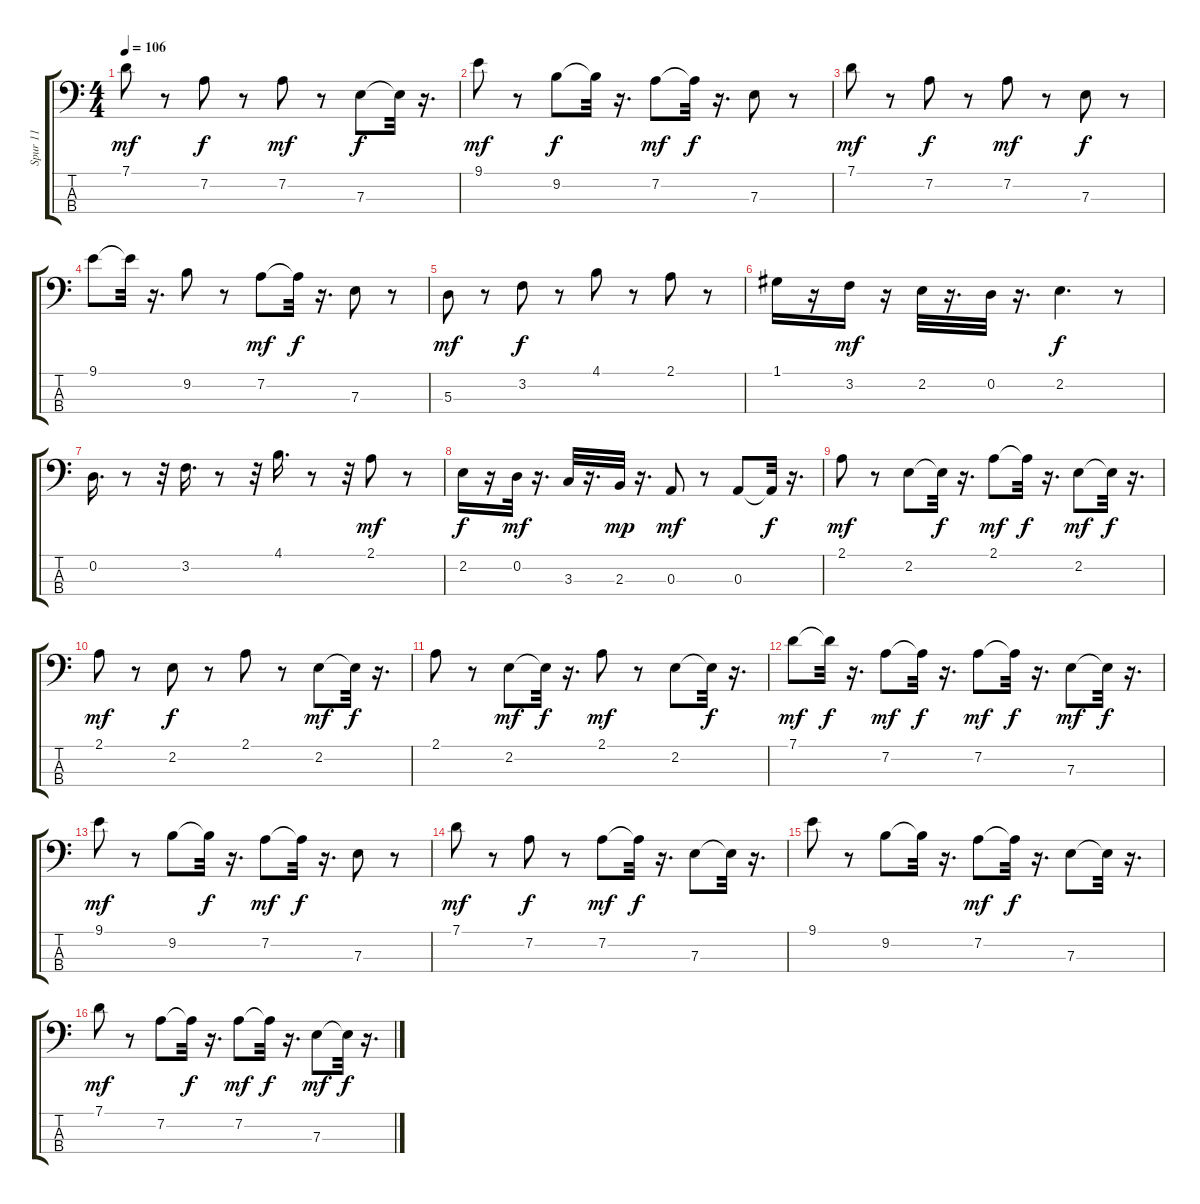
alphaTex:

\track ("Spur 11" "Spur 11") {instrument acousticbass}
\staff {score tabs}
\tuning (G2 D2 A1 E1) {hide}
\ts (4 4)
\tempo 106
\clef f4
\ks c
7.1.8{dy mf} r.8 7.2.8{dy f} r.8 7.2.8{dy mf} r.8 7.3.8{dy f} 7.3{t}.32 r.16{d} |
9.1.8{dy mf} r.8 9.2.8{dy f} 9.2{t}.32 r.16{d} 7.2.8{dy mf} 7.2{t}.32{dy f} r.16{d} 7.3.8 r.8 |
7.1.8{dy mf} r.8 7.2.8{dy f} r.8 7.2.8{dy mf} r.8 7.3.8{dy f} r.8 |
9.1.8 9.1{t}.32 r.16{d} 9.2.8 r.8 7.2.8{dy mf} 7.2{t}.32{dy f} r.16{d} 7.3.8 r.8 |
5.3.8{dy mf instrument acousticbass} r.8 3.2.8{dy f} r.8 4.1.8 r.8 2.1.8 r.8 |
1.1.16 r.16 3.2.16{dy mf} r.16 2.2.32 r.16{d} 0.2.32 r.16{d} 2.2.4{d dy f} r.8 |
0.2.16{d} r.8 r.32 3.2.16{d} r.8 r.32 4.1.16{d} r.8 r.32 2.1.8{dy mf} r.8 |
2.2.16{dy f instrument acousticbass} r.16 0.2.32{dy mf} r.16{d} 3.3.32 r.16{d} 2.3.32{dy mp} r.16{d} 0.3.8{dy mf} r.8 0.3.8 0.3{t}.32{dy f} r.16{d} |
2.1.8{dy mf instrument acousticbass} r.8 2.2.8 2.2{t}.32{dy f} r.16{d} 2.1.8{dy mf} 2.1{t}.32{dy f} r.16{d} 2.2.8{dy mf} 2.2{t}.32{dy f} r.16{d} |
2.1.8{dy mf} r.8 2.2.8{dy f} r.8 2.1.8 r.8 2.2.8{dy mf} 2.2{t}.32{dy f} r.16{d} |
2.1.8 r.8 2.2.8{dy mf} 2.2{t}.32{dy f} r.16{d} 2.1.8{dy mf} r.8 2.2.8 2.2{t}.32{dy f} r.16{d} |
7.1.8{dy mf} 7.1{t}.32{dy f} r.16{d} 7.2.8{dy mf} 7.2{t}.32{dy f} r.16{d} 7.2.8{dy mf} 7.2{t}.32{dy f} r.16{d} 7.3.8{dy mf} 7.3{t}.32{dy f} r.16{d} |
9.1.8{dy mf} r.8 9.2.8 9.2{t}.32{dy f} r.16{d} 7.2.8{dy mf} 7.2{t}.32{dy f} r.16{d} 7.3.8 r.8 |
7.1.8{dy mf} r.8 7.2.8{dy f} r.8 7.2.8{dy mf} 7.2{t}.32{dy f} r.16{d} 7.3.8 7.3{t}.32 r.16{d} |
9.1.8 r.8 9.2.8 9.2{t}.32 r.16{d} 7.2.8{dy mf} 7.2{t}.32{dy f} r.16{d} 7.3.8 7.3{t}.32 r.16{d} |
7.1.8{dy mf} r.8 7.2.8 7.2{t}.32{dy f} r.16{d} 7.2.8{dy mf} 7.2{t}.32{dy f} r.16{d} 7.3.8{dy mf} 7.3{t}.32{dy f} r.16{d}
